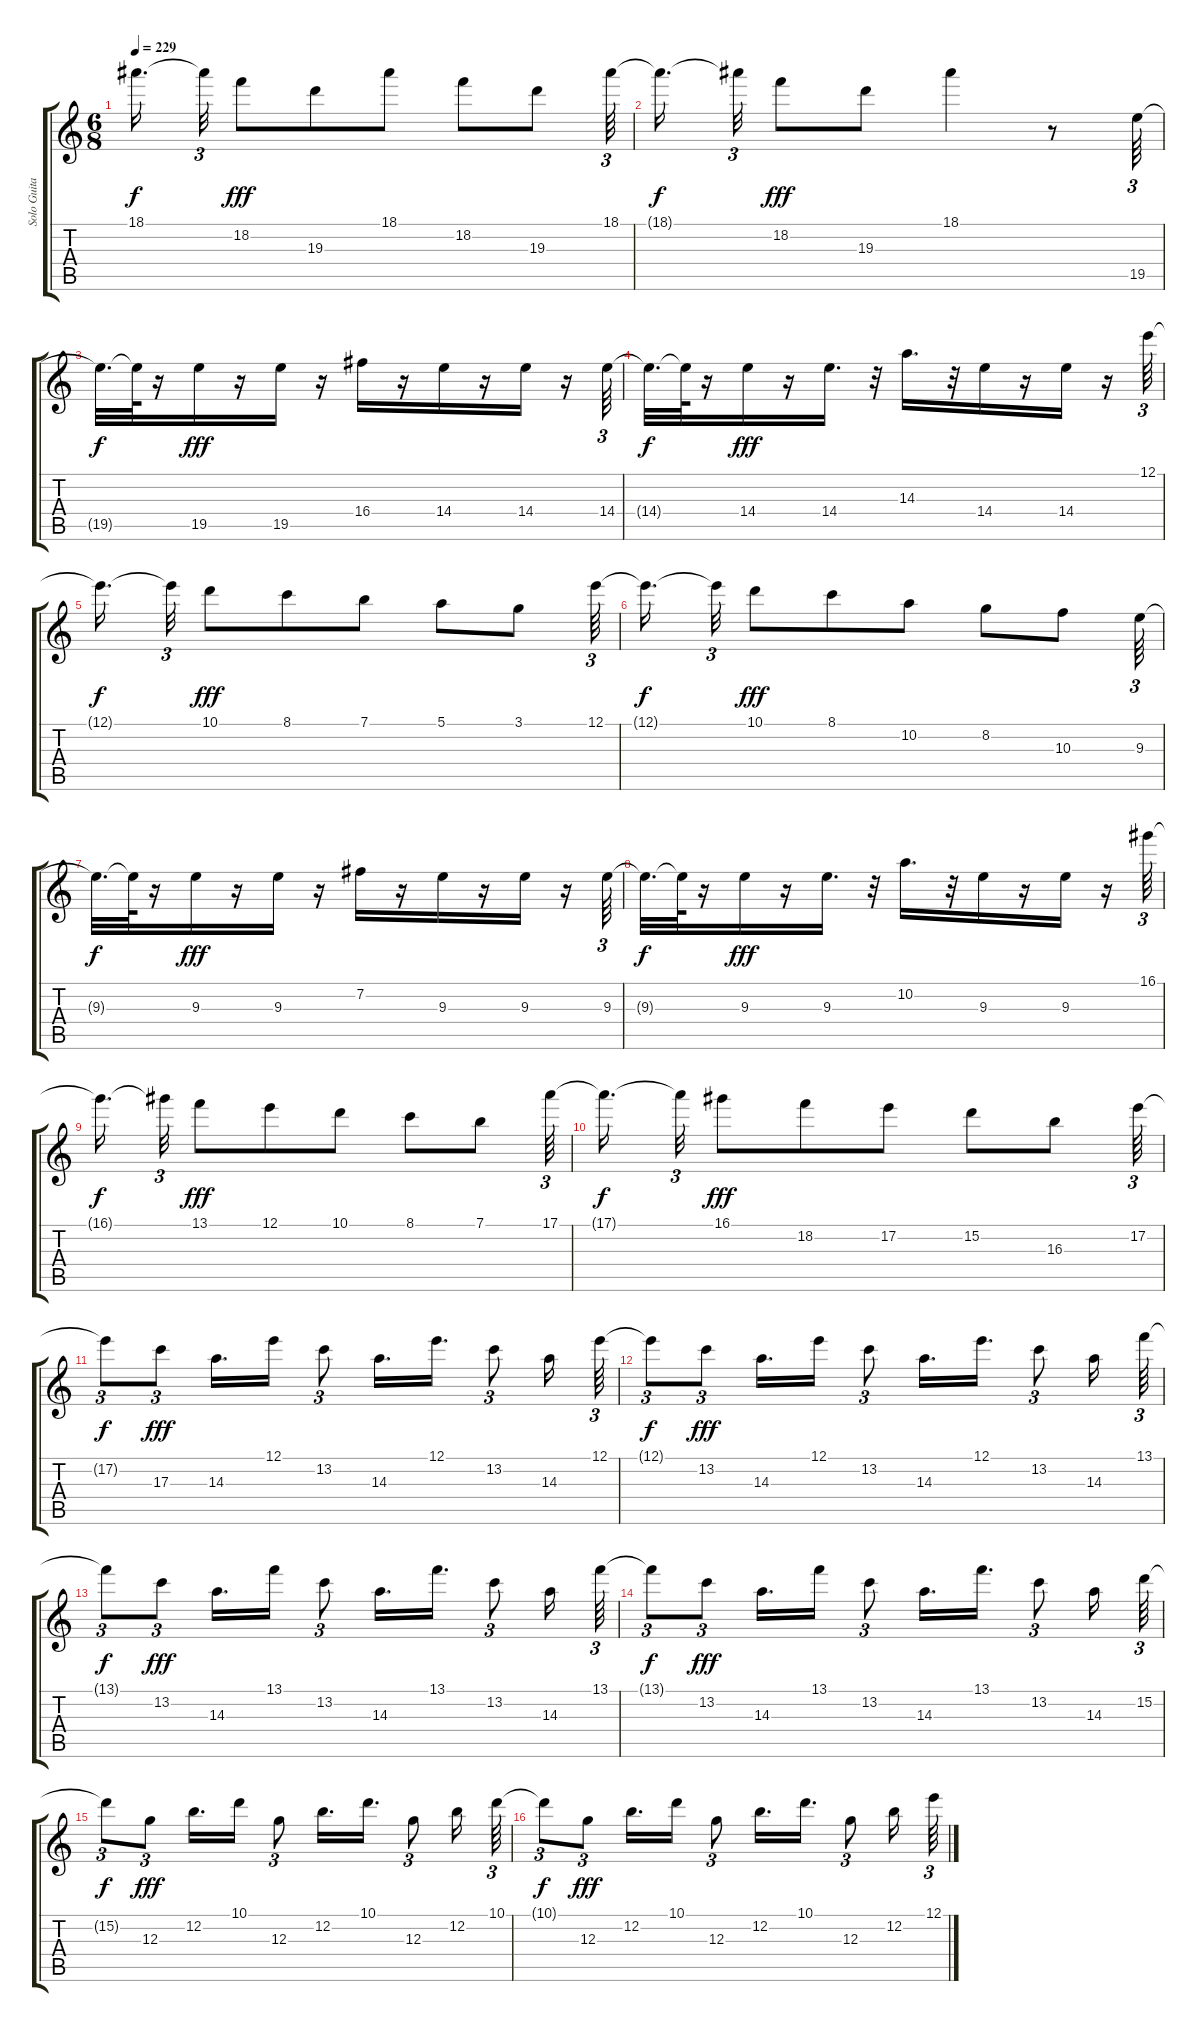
\track ("Solo Guitar1" "Solo Guita") {instrument overdrivenguitar}
\staff {score tabs}
\tuning (E4 B3 G3 D3 A2 E2) {hide}
\ts (6 8)
\tempo 229
\clef g2
\ks c
18.1{t}.16{d dy f beam splitsecondary} 18.1{t}.32{tu (3 2)} 18.2.8{dy fff} 19.3.8 18.1.8 18.2.8 19.3.8 18.1.64{tu (3 2)} |
18.1{t}.16{d dy f beam splitsecondary} 18.1{t}.32{tu (3 2)} 18.2.8{dy fff} 19.3.8 18.1.4 r.8 19.5.64{tu (3 2)} |
19.5{t}.32{d dy f} 19.5{t}.64 r.16 19.5.16{dy fff} r.16 19.5.16 r.16 16.4.16 r.16 14.4.16 r.16 14.4.16 r.16 14.4.64{tu (3 2)} |
14.4{t}.32{d dy f} 14.4{t}.64 r.16 14.4.16{dy fff} r.16 14.4.16{d} r.32 14.3.16{d} r.32 14.4.16 r.16 14.4.16 r.16 12.1.64{tu (3 2)} |
12.1{t}.16{d dy f beam splitsecondary} 12.1{t}.32{tu (3 2)} 10.1.8{dy fff} 8.1.8 7.1.8 5.1.8 3.1.8 12.1.64{tu (3 2)} |
12.1{t}.16{d dy f beam splitsecondary} 12.1{t}.32{tu (3 2)} 10.1.8{dy fff} 8.1.8 10.2.8 8.2.8 10.3.8 9.3.64{tu (3 2)} |
9.3{t}.32{d dy f} 9.3{t}.64 r.16 9.3.16{dy fff} r.16 9.3.16 r.16 7.2.16 r.16 9.3.16 r.16 9.3.16 r.16 9.3.64{tu (3 2)} |
9.3{t}.32{d dy f} 9.3{t}.64 r.16 9.3.16{dy fff} r.16 9.3.16{d} r.32 10.2.16{d} r.32 9.3.16 r.16 9.3.16 r.16 16.1.64{tu (3 2)} |
16.1{t}.16{d dy f beam splitsecondary} 16.1{t}.32{tu (3 2)} 13.1.8{dy fff} 12.1.8 10.1.8 8.1.8 7.1.8 17.1.64{tu (3 2)} |
17.1{t}.16{d dy f beam splitsecondary} 17.1{t}.32{tu (3 2)} 16.1.8{dy fff} 18.2.8 17.2.8 15.2.8 16.3.8 17.2.64{tu (3 2)} |
17.2{t}.8{tu (3 2) dy f} 17.3.8{tu (3 2) dy fff} 14.3.16{d} 12.1.16 13.2.8{tu (3 2)} 14.3.16{d} 12.1.16{d} 13.2.8{tu (3 2)} 14.3.16 12.1.64{tu (3 2)} |
12.1{t}.8{tu (3 2) dy f} 13.2.8{tu (3 2) dy fff} 14.3.16{d} 12.1.16 13.2.8{tu (3 2)} 14.3.16{d} 12.1.16{d} 13.2.8{tu (3 2)} 14.3.16 13.1.64{tu (3 2)} |
13.1{t}.8{tu (3 2) dy f} 13.2.8{tu (3 2) dy fff} 14.3.16{d} 13.1.16 13.2.8{tu (3 2)} 14.3.16{d} 13.1.16{d} 13.2.8{tu (3 2)} 14.3.16 13.1.64{tu (3 2)} |
13.1{t}.8{tu (3 2) dy f} 13.2.8{tu (3 2) dy fff} 14.3.16{d} 13.1.16 13.2.8{tu (3 2)} 14.3.16{d} 13.1.16{d} 13.2.8{tu (3 2)} 14.3.16 15.2.64{tu (3 2)} |
15.2{t}.8{tu (3 2) dy f} 12.3.8{tu (3 2) dy fff} 12.2.16{d} 10.1.16 12.3.8{tu (3 2)} 12.2.16{d} 10.1.16{d} 12.3.8{tu (3 2)} 12.2.16 10.1.64{tu (3 2)} |
10.1{t}.8{tu (3 2) dy f} 12.3.8{tu (3 2) dy fff} 12.2.16{d} 10.1.16 12.3.8{tu (3 2)} 12.2.16{d} 10.1.16{d} 12.3.8{tu (3 2)} 12.2.16 12.1.64{tu (3 2)}
